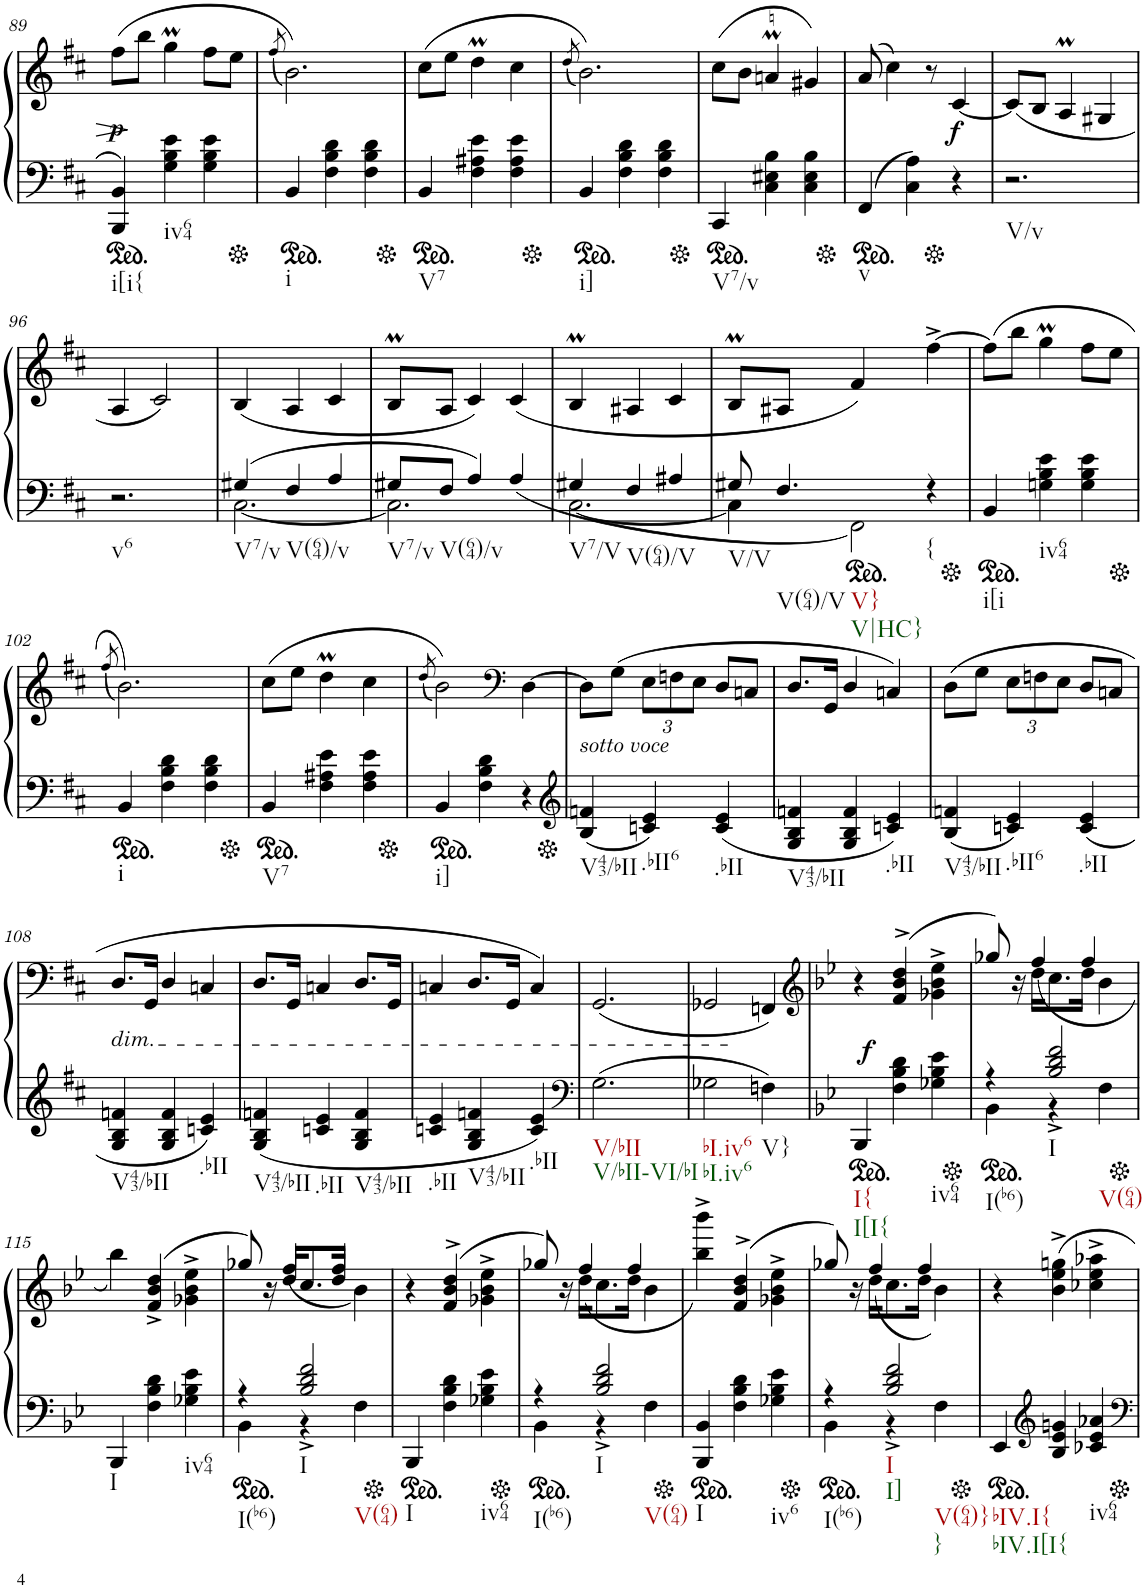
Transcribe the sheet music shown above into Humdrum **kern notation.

**kern	**kern	**dynam
*part2	*part1	*part1
*staff2	*staff1	*staff1
*I"Piano	*I"Piano	*
*I'Pno	*I'Pno	*
!!LO:PB:g=z
*clefG2	*clefG2	*
*k[f#c#]	*k[f#c#]	*
*M3/4	*M3/4	*
*ped	*	*
=89	=89	=89
!LO:TX:b:t=i[i{	!	!
!	!	!LO:DY:b
4BBB/ 4BB/	(8ff#\L	p
.	8bb\J	.
!LO:TX:b:t=iv64	!	!
4G\ 4B\ 4e\	4ggM\	.
4G\ 4B\ 4e\	8ff#\L	.
.	8ee\J	.
=90	=90	=90
.	(8qff#/	.
*ped	*	*
!LO:TX:b:t=i	!	!
4BB/	2.b\))	.
4F#\ 4B\ 4d\	.	.
4F#\ 4B\ 4d\	.	.
=91	=91	=91
*Xped	*	*
*ped	*	*
!LO:TX:b:t=V7	!	!
4BB/	(8cc#\L	.
.	8ee\J	.
4F#\ 4A#X\ 4e\	4ddM\	.
4F#\ 4A#\ 4e\	4cc#\	.
=92	=92	=92
.	(8qdd/	.
*Xped	*	*
*ped	*	*
!LO:TX:b:t=i]	!	!
4BB/	2.b\))	.
4F#\ 4B\ 4d\	.	.
4F#\ 4B\ 4d\	.	.
=93	=93	=93
*Xped	*	*
*ped	*	*
!LO:TX:b:t=V7/v	!	!
4CC#/	(8cc#\L	.
.	8b\J	.
4C#\ 4E#X\ 4B\	4anM/	.
4C#\ 4E#\ 4B\	4g#X/)	.
=94	=94	=94
*Xped	*	*
*ped	*	*
!LO:TX:b:t=v	!	!
(4FF#/	(8a/	.
.	4cc#\)	.
4C#\ 4A\)	.	.
.	8r	.
*Xped	*	*
!	!	!LO:DY:b
4r	[4c#/	f
=95	=95	=95
!LO:TX:b:t=V/v	!	!
2.r	(<8c#/L]	.
.	8B/J	.
.	4AM/	.
.	4G#X/	.
!!LO:LB:g=z
=96	=96	=96
!LO:TX:b:t=v6	!	!
2.r	4A/	.
.	2c#/)	.
=97	=97	=97
*^	*	*
!LO:TX:b:t=V7/v	!	!	!
(4G#X/	[2.C#\	(4B/	.
!LO:TX:b:t=V(64)/v	!	!	!
4F#/	.	4A/	.
4A/	.	4c#/	.
=98	=98	=98	=98
!LO:TX:b:t=V7/v	!	!	!
8G#X/L	2.C#\]	8BM/L	.
!LO:TX:b:t=V(64)/v	!	!	!
8F#/J	.	8A/J	.
4A/)	.	4c#/)	.
(4A/	.	(4c#/	.
=99	=99	=99	=99
!LO:TX:b:t=V7/V	!	!	!
4G#X/	[2.C#\	4BM/	.
!LO:TX:b:t=V(64)/V	!	!	!
4F#/	.	4A#X/	.
4A#X/	.	4c#/	.
=100	=100	=100	=100
!LO:TX:b:t=V/V	!	!	!
8G#X/	4C#\]	8BM/L	.
!LO:TX:b:t=V(64)/V	!	!	!
!LO:TX:b:t=V}	!	!	!
!LO:TX:b:t=V|HC}	!	!	!
4.F#/	.	8A#X/J	.
*ped	*	*	*
.	2FF#\)	4f#/)	.
!LO:TX:b:t={	!	!	!
4r	.	[4ff#^\	.
*v	*v	*	*
=101	=101	=101
*Xped	*	*
*ped	*	*
!LO:TX:b:t=i[i	!	!
4BB/	(8ff#\L]	.
.	8bb\J	.
!LO:TX:b:t=iv64	!	!
4Gn\ 4B\ 4e\	4ggM\	.
4G\ 4B\ 4e\	8ff#\L	.
.	8ee\J	.
!!LO:LB:g=z
=102	=102	=102
.	(8qff#/	.
*Xped	*	*
*ped	*	*
!LO:TX:b:t=i	!	!
4BB/	2.b\))	.
4F#\ 4B\ 4d\	.	.
4F#\ 4B\ 4d\	.	.
=103	=103	=103
*Xped	*	*
*ped	*	*
!LO:TX:b:t=V7	!	!
4BB/	(8cc#\L	.
.	8ee\J	.
4F#\ 4A#X\ 4e\	4ddM\	.
4F#\ 4A#\ 4e\	4cc#\	.
=104	=104	=104
.	(8qdd/	.
*Xped	*	*
*ped	*	*
!LO:TX:b:t=i]	!	!
4BB/	2b\))	.
4F#\ 4B\ 4d\	.	.
*	*clefF4	*
4r	[4D\	.
=105	=105	=105
*clefG2	*	*
*Xped	*	*
!	!LO:TX:b:i:t=sotto voce	!
!LO:TX:b:t=V43/bII	!	!
(4B/ 4fn/	8D\L]	.
.	(8G\J	.
*	*Xbrackettup	*
!LO:TX:b:t=.bII6	!	!
4cn/ 4e/)	12E\L	.
.	12Fn\	.
.	12E\J	.
!LO:TX:b:t=.bII	!	!
(4c/ 4e/	8D/L	.
.	8Cn/J	.
=106	=106	=106
!LO:TX:b:t=V43/bII	!	!
4G/ 4B/ 4fn/	8.D/L	.
.	16GG/Jk	.
4G/ 4B/ 4f/	4D/	.
!LO:TX:b:t=.bII	!	!
4cn/ 4e/)	4Cn/)	.
=107	=107	=107
!LO:TX:b:t=V43/bII	!	!
(4B/ 4fn/	(8D\L	.
.	8G\J	.
!LO:TX:b:t=.bII6	!	!
4cn/ 4e/)	12E\L	.
.	12Fn\	.
.	12E\J	.
!LO:TX:b:t=.bII	!	!
(4c/ 4e/	8D/L	.
.	8Cn/J	.
!!LO:LB:g=z
=108	=108	=108
!	!LO:TX:b:i:t=dim.	!
!LO:TX:b:t=V43/bII	!	!
4G/ 4B/ 4fn/	8.D/L	.
.	16GG/Jk	.
4G/ 4B/ 4f/	4D/	.
!LO:TX:b:t=.bII	!	!
4cn/ 4e/)	4Cn/	.
=109	=109	=109
!LO:TX:b:t=V43/bII	!	!
(<4G/ 4B/ 4fn/	8.D/L	.
.	16GG/Jk	.
!LO:TX:b:t=.bII	!	!
4cn/ 4e/	4Cn/	.
!LO:TX:b:t=V43/bII	!	!
4G/ 4B/ 4f/	8.D/L	.
.	16GG/Jk	.
=110	=110	=110
!LO:TX:b:t=.bII	!	!
4cn/ 4e/	4Cn/	.
!LO:TX:b:t=V43/bII	!	!
4G/ 4B/ 4fn/	8.D/L	.
.	16GG/Jk	.
!LO:TX:b:t=.bII	!	!
4c/ 4e/)	4C/)	.
=111	=111	=111
*clefF4	*	*
!LO:TX:b:t=V/bII	!	!
!LO:TX:b:t=V/bII-VI/bI	!	!
(2.G\	(<2.GG/	.
=112	=112	=112
!LO:TX:b:t=bI.iv6	!	!
!LO:TX:b:t=bI.iv6	!	!
2G-X\	2GG-X/	.
!LO:TX:b:t=V}	!	!
4Fn\)	4FFn/)	.
=113	=113	=113
*	*clefG2	*
*k[b-e-]	*k[b-e-]	*
*ped	*	*
!LO:TX:b:t=I{	!	!
!LO:TX:b:t=I[I{	!	!
!	!	!LO:DY:b
4BBB-/	4r	f
4F\ 4B-\ 4d\	(4f/^> 4b-/^> 4dd/^>	.
!LO:TX:b:t=iv64	!	!
4G-X\ 4B-\ 4e-\	4g-X\^ 4b-\^ 4ee-\^	.
=114	=114	=114
*Xped	*	*
*ped	*	*
*^	*^	*
!LO:TX:b:t=I(b6)	!	!	!	!
4r	4BB-\	8gg-X/)	8.ryy	.
.	.	16r	.	.
.	.	16dd\KL	(4ff/	.
!LO:TX:b:t=I	!	!	!	!
!LO:TX:b:t=V(64)	!	!	!	!
2B-/^< 2d/^< 2f/^<	4r	8.cc\	.	.
.	.	16dd\Jk	4ff/	.
.	4F\	4b-\	.	.
.	.	.	16ryy	.
*v	*v	*	*	*
*	*v	*v	*
!!LO:LB:g=z
=115	=115	=115
*Xped	*	*
*	*^	*
!LO:TX:b:t=I	!	!	!
*	*v	*v	*
4BBB-/	4bb-\)	.
4F\ 4B-\ 4d\	(4f/^ 4b-/^ 4dd/^	.
!LO:TX:b:t=iv64	!	!
4G-X\ 4B-\ 4e-\	4g-X\^ 4b-\^ 4ee-\^	.
=116	=116	=116
*ped	*	*
*^	*^	*
!LO:TX:b:t=I(b6)	!	!	!	!
4r	4BB-\	8gg-X/)	8.ryy	.
.	.	16r	.	.
.	.	16dd/KL	(4ff/	.
!LO:TX:b:t=I	!	!	!	!
!LO:TX:b:t=V(64)	!	!	!	!
2B-/^< 2d/^< 2f/^<	4r	8.cc/	.	.
.	.	16dd/Jk	4ff/	.
.	4F\	(4b-\	.	.
.	.	.	16ryy	.
*v	*v	*	*	*
*	*v	*v	*
=117	=117	=117
*Xped	*	*
*ped	*	*
*	*^	*
!LO:TX:b:t=I	!	!	!
*	*v	*v	*
4BBB-/	4r	.
4F\ 4B-\ 4d\	4f/^> 4b-/^> 4dd/^>	.
!LO:TX:b:t=iv64	!	!
4G-X\ 4B-\ 4e-\	4g-X\^ 4b-\^ 4ee-\^	.
=118	=118	=118
*Xped	*	*
*ped	*	*
*^	*^	*
!LO:TX:b:t=I(b6)	!	!	!	!
4r	4BB-\	8gg-X/)	8.ryy	.
.	.	16r	.	.
.	.	16dd\KL	(4ff/	.
!LO:TX:b:t=I	!	!	!	!
!LO:TX:b:t=V(64)	!	!	!	!
2B-/^< 2d/^< 2f/^<	4r	8.cc\	.	.
.	.	16dd\Jk	4ff/	.
.	4F\	4b-\	.	.
.	.	.	16ryy	.
*v	*v	*	*	*
*	*v	*v	*
=119	=119	=119
*Xped	*	*
*ped	*	*
*	*^	*
!LO:TX:b:t=I	!	!	!
*	*v	*v	*
4BBB-/ 4BB-/	4bb-\^> 4bbb-\^>)	.
4F\ 4B-\ 4d\	(4f/^> 4b-/^> 4dd/^>	.
!LO:TX:b:t=iv6	!	!
4G-X\ 4B-\ 4e-\	4g-X\^ 4b-\^ 4ee-\^	.
=120	=120	=120
*Xped	*	*
*ped	*	*
*^	*^	*
!LO:TX:b:t=I(b6)	!	!	!	!
4r	4BB-\	8gg-X/)	8.ryy	.
.	.	16r	.	.
.	.	16dd\KL	4ff/	.
!LO:TX:b:t=I	!	!	!	!
!LO:TX:b:t=I]	!	!	!	!
!LO:TX:b:t=V(64)}	!	!	!	!
!LO:TX:b:t=}	!	!	!	!
2B-/^< 2d/^< 2f/^<	4r	8.cc\	.	.
.	.	16dd\Jk	4ff/	.
.	4F\	(4b-\	.	.
.	.	.	16ryy	.
*v	*v	*	*	*
*	*v	*v	*
=121	=121	=121
*Xped	*	*
*	*^	*
!LO:TX:b:t=bIV.I{	!	!	!
!LO:TX:b:t=bIV.I[I{	!	!	!
*	*v	*v	*
4EE-/	4r	.
*clefG2	*	*
4B-/ 4e-/ 4gn/	4b-\^> 4ee-\^> 4ggn\^>	.
!LO:TX:b:t=iv64	!	!
4c-X/ 4e-/ 4a-X/	4cc-X\^> 4ee-\^> 4aa-X\^>	.
*Xped	*	*
=	=	=
*-	*-	*-
